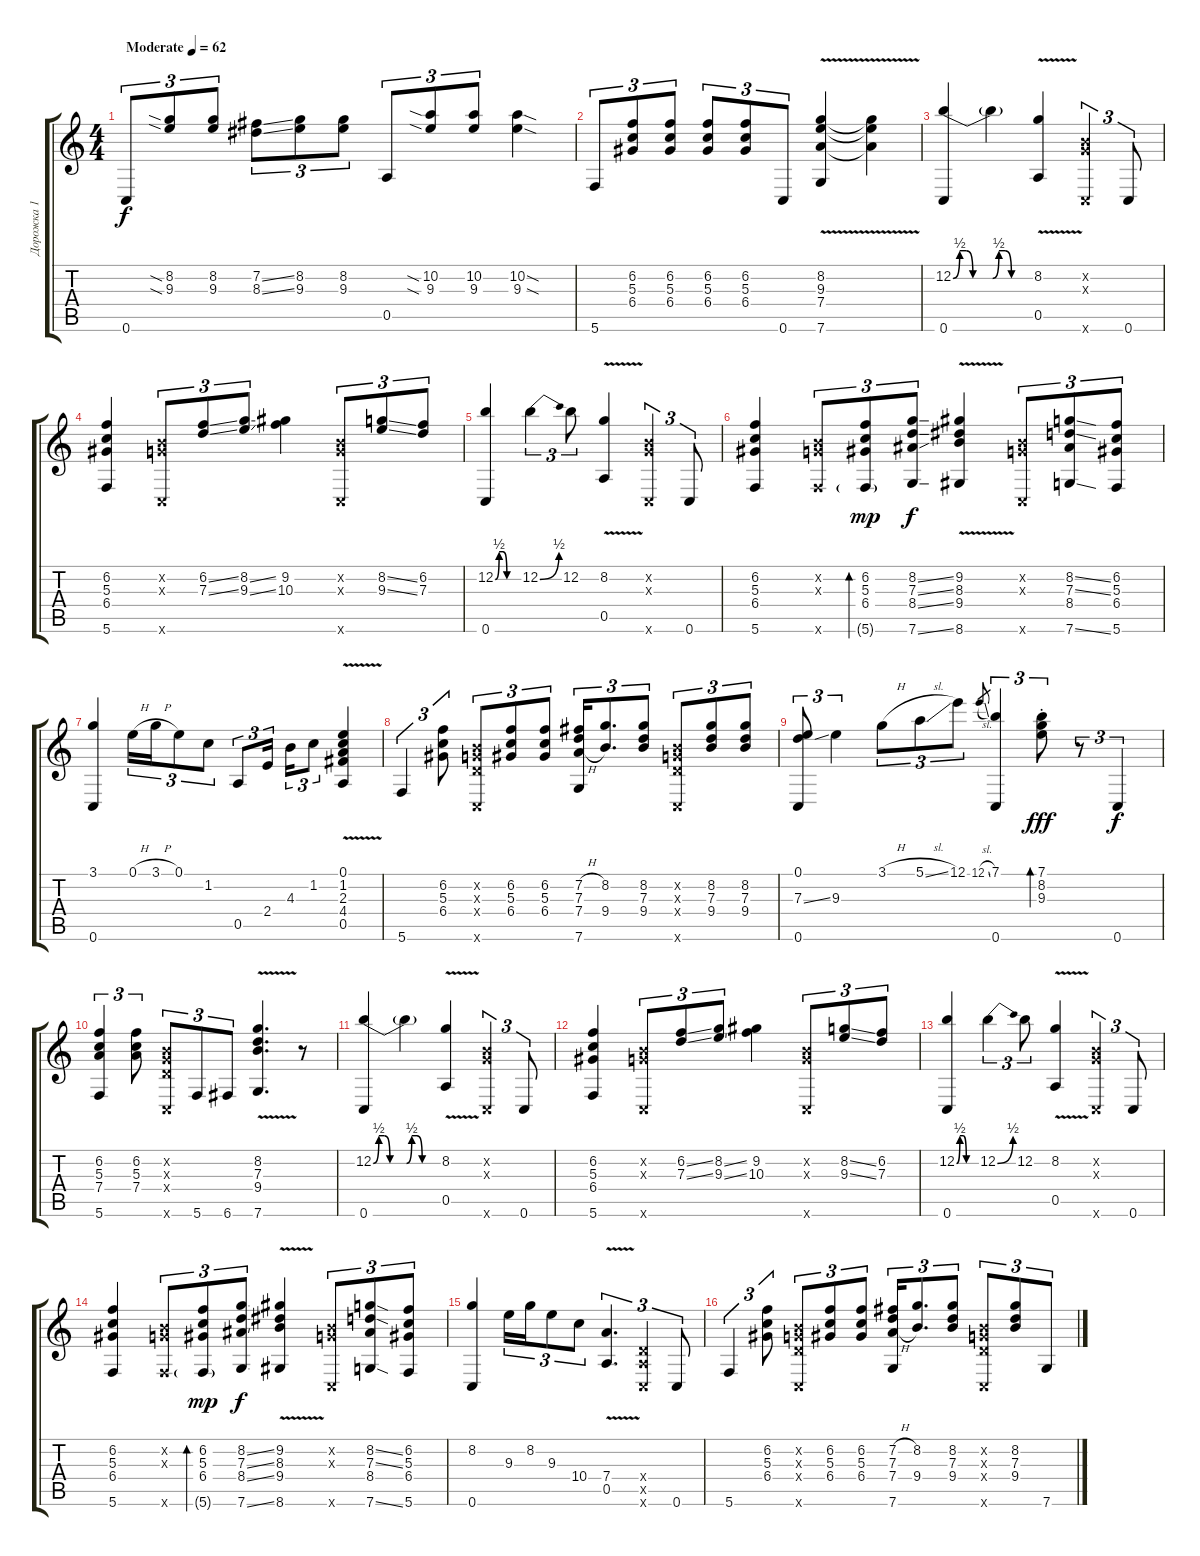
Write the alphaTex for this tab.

\track ("Дорожка 1" "Дорожка 1") {instrument electricguitarjazz}
\staff {score tabs}
\tuning (E4 B3 G3 D3 A2 C2) {hide}
\ts (4 4)
\tempo (62 "Moderate")
\clef g2
\ks c
0.6.8{tu (3 2) dy f instrument electricguitarjazz} (8.2{sia} 9.3{sia}).8{tu (3 2)} (8.2 9.3).8{tu (3 2)} (7.2{ss} 8.3{ss}).8{tu (3 2)} (8.2 9.3).8{tu (3 2)} (8.2 9.3).8{tu (3 2)} 0.5.8{tu (3 2)} (10.2{sia} 9.3{sia}).8{tu (3 2)} (10.2 9.3).8{tu (3 2)} (10.2{sod} 9.3{sod}).4 |
5.6.8{tu (3 2)} (6.2 5.3 6.4).8{tu (3 2)} (6.2 5.3 6.4).8{tu (3 2)} (6.2 5.3 6.4).8{tu (3 2)} (6.2 5.3 6.4).8{tu (3 2)} 0.6.8{tu (3 2)} (8.2{v} 9.3{v} 7.4{v} 7.6{v}).4 (8.2{t} 9.3{t} 7.4{t}).4 |
(12.2{be (custom 0 0 10 2 20 2 30 0 60 0)} 0.6).4 12.2{be (custom 0 0 10 2 20 2 30 0 60 0) t}.4 (8.2{v} 0.5).4 (0.2{x} 0.3{x} 0.6{x}).4{tu (3 2)} 0.6.8{tu (3 2)} |
(6.2 5.3 6.4 5.6).4 (0.2{x} 0.3{x} 0.6{x}).8{tu (3 2)} (6.2{ss} 7.3{ss}).8{tu (3 2)} (8.2{ss} 9.3{ss}).8{tu (3 2)} (9.2 10.3).4 (0.2{x} 0.3{x} 0.6{x}).8{tu (3 2)} (8.2{ss} 9.3{ss}).8{tu (3 2)} (6.2 7.3).8{tu (3 2)} |
(12.2{be (custom 0 0 10 2 20 2 30 0 60 0)} 0.6).4 12.2{be (bend 0 0 60 2)}.4{tu (3 2)} 12.2.8{tu (3 2)} (8.2{v} 0.5).4 (0.2{x} 0.3{x} 0.6{x}).4{tu (3 2)} 0.6.8{tu (3 2)} |
(6.2 5.3 6.4 5.6).4 (0.2{x} 0.3{x} 5.6{x}).8{tu (3 2)} (6.2 5.3 6.4 5.6{g}).8{tu (3 2) bd 240 dy mp} (8.2{ss} 7.3{ss} 8.4{ss} 7.6{ss}).8{tu (3 2) dy f} (9.2{v} 8.3{v} 9.4{v} 8.6).4 (0.2{x} 0.3{x} 0.6{x}).8{tu (3 2)} (8.2{ss} 7.3{ss} 8.4 7.6{ss}).8{tu (3 2)} (6.2 5.3 6.4 5.6).8{tu (3 2)} |
(3.1 0.6).4 0.1{h}.16{tu (3 2)} 3.1{h}.16{tu (3 2)} 0.1.8{tu (3 2)} 1.2.8{tu (3 2)} 0.5.8{tu (3 2)} 2.4.16{tu (3 2) beam splitsecondary} 4.3.16{tu (3 2)} 1.2.8{tu (3 2)} (0.1 1.2{v} 2.3{v} 4.4{v} 0.5).4 |
5.6.4{tu (3 2)} (6.2 5.3 6.4).8{tu (3 2)} (0.2{x} 0.3{x} 0.4{x} 0.6{x}).8{tu (3 2)} (6.2 5.3 6.4).8{tu (3 2)} (6.2 5.3 6.4).8{tu (3 2)} (7.2{h} 7.3 7.4{h} 7.6).16{tu (3 2)} (8.2 9.4).8{d tu (3 2)} (8.2 7.3 9.4).8{tu (3 2)} (0.2{x} 0.3{x} 0.4{x} 0.6{x}).8{tu (3 2)} (8.2 7.3 9.4).8{tu (3 2)} (8.2 7.3 9.4).8{tu (3 2)} |
(0.1 7.3{ss} 0.6).8{tu (3 2)} 9.3.4{tu (3 2)} 3.1{h}.8{tu (3 2)} 5.1{sl}.8{tu (3 2)} 12.1.8{tu (3 2)} 12.1{sl}.8{gr} (7.1 0.6).4{tu (3 2)} (7.1{st} 8.2{st} 9.3{st}).8{tu (3 2) bd 30 dy fff} r.8{tu (3 2)} 0.6.4{tu (3 2) dy f} |
(6.2 5.3 7.4 5.6).4{tu (3 2)} (6.2 5.3 7.4).8{tu (3 2)} (0.2{x} 0.3{x} 0.4{x} 0.6{x}).8{tu (3 2)} 5.6.8{tu (3 2)} 6.6.8{tu (3 2)} (8.2{v} 7.3{v} 9.4{v} 7.6).4{d} r.8 |
(12.2{be (custom 0 0 10 2 20 2 30 0 60 0)} 0.6).4 12.2{be (custom 0 0 10 2 20 2 30 0 60 0) t}.4 (8.2{v} 0.5).4 (0.2{x} 0.3{x} 0.6{x}).4{tu (3 2)} 0.6.8{tu (3 2)} |
(6.2 5.3 6.4 5.6).4 (0.2{x} 0.3{x} 0.6{x}).8{tu (3 2)} (6.2{ss} 7.3{ss}).8{tu (3 2)} (8.2{ss} 9.3{ss}).8{tu (3 2)} (9.2 10.3).4 (0.2{x} 0.3{x} 0.6{x}).8{tu (3 2)} (8.2{ss} 9.3{ss}).8{tu (3 2)} (6.2 7.3).8{tu (3 2)} |
(12.2{be (custom 0 0 10 2 20 2 30 0 60 0)} 0.6).4 12.2{be (bend 0 0 60 2)}.4{tu (3 2)} 12.2.8{tu (3 2)} (8.2{v} 0.5).4 (0.2{x} 0.3{x} 0.6{x}).4{tu (3 2)} 0.6.8{tu (3 2)} |
(6.2 5.3 6.4 5.6).4 (0.2{x} 0.3{x} 5.6{x}).8{tu (3 2)} (6.2 5.3 6.4 5.6{g}).8{tu (3 2) bd 240 dy mp} (8.2{ss} 7.3{ss} 8.4{ss} 7.6{ss}).8{tu (3 2) dy f} (9.2{v} 8.3{v} 9.4{v} 8.6).4 (0.2{x} 0.3{x} 0.6{x}).8{tu (3 2)} (8.2{ss} 7.3{ss} 8.4 7.6{ss}).8{tu (3 2)} (6.2 5.3 6.4 5.6).8{tu (3 2)} |
(8.2 0.6).4 9.3.16{tu (3 2)} 8.2.16{tu (3 2)} 9.3.8{tu (3 2)} 10.4.8{tu (3 2)} (7.4{v} 0.5{v}).4{d tu (3 2)} (0.4{x} 0.5{x} 0.6{x}).4{tu (3 2)} 0.6.8{tu (3 2)} |
5.6.4{tu (3 2)} (6.2 5.3 6.4).8{tu (3 2)} (0.2{x} 0.3{x} 0.4{x} 0.6{x}).8{tu (3 2)} (6.2 5.3 6.4).8{tu (3 2)} (6.2 5.3 6.4).8{tu (3 2)} (7.2{h} 7.3 7.4{h} 7.6).16{tu (3 2)} (8.2 9.4).8{d tu (3 2)} (8.2 7.3 9.4).8{tu (3 2)} (0.2{x} 0.3{x} 0.4{x} 0.6{x}).8{tu (3 2)} (8.2 7.3 9.4).8{tu (3 2)} 7.6.8{tu (3 2)}
